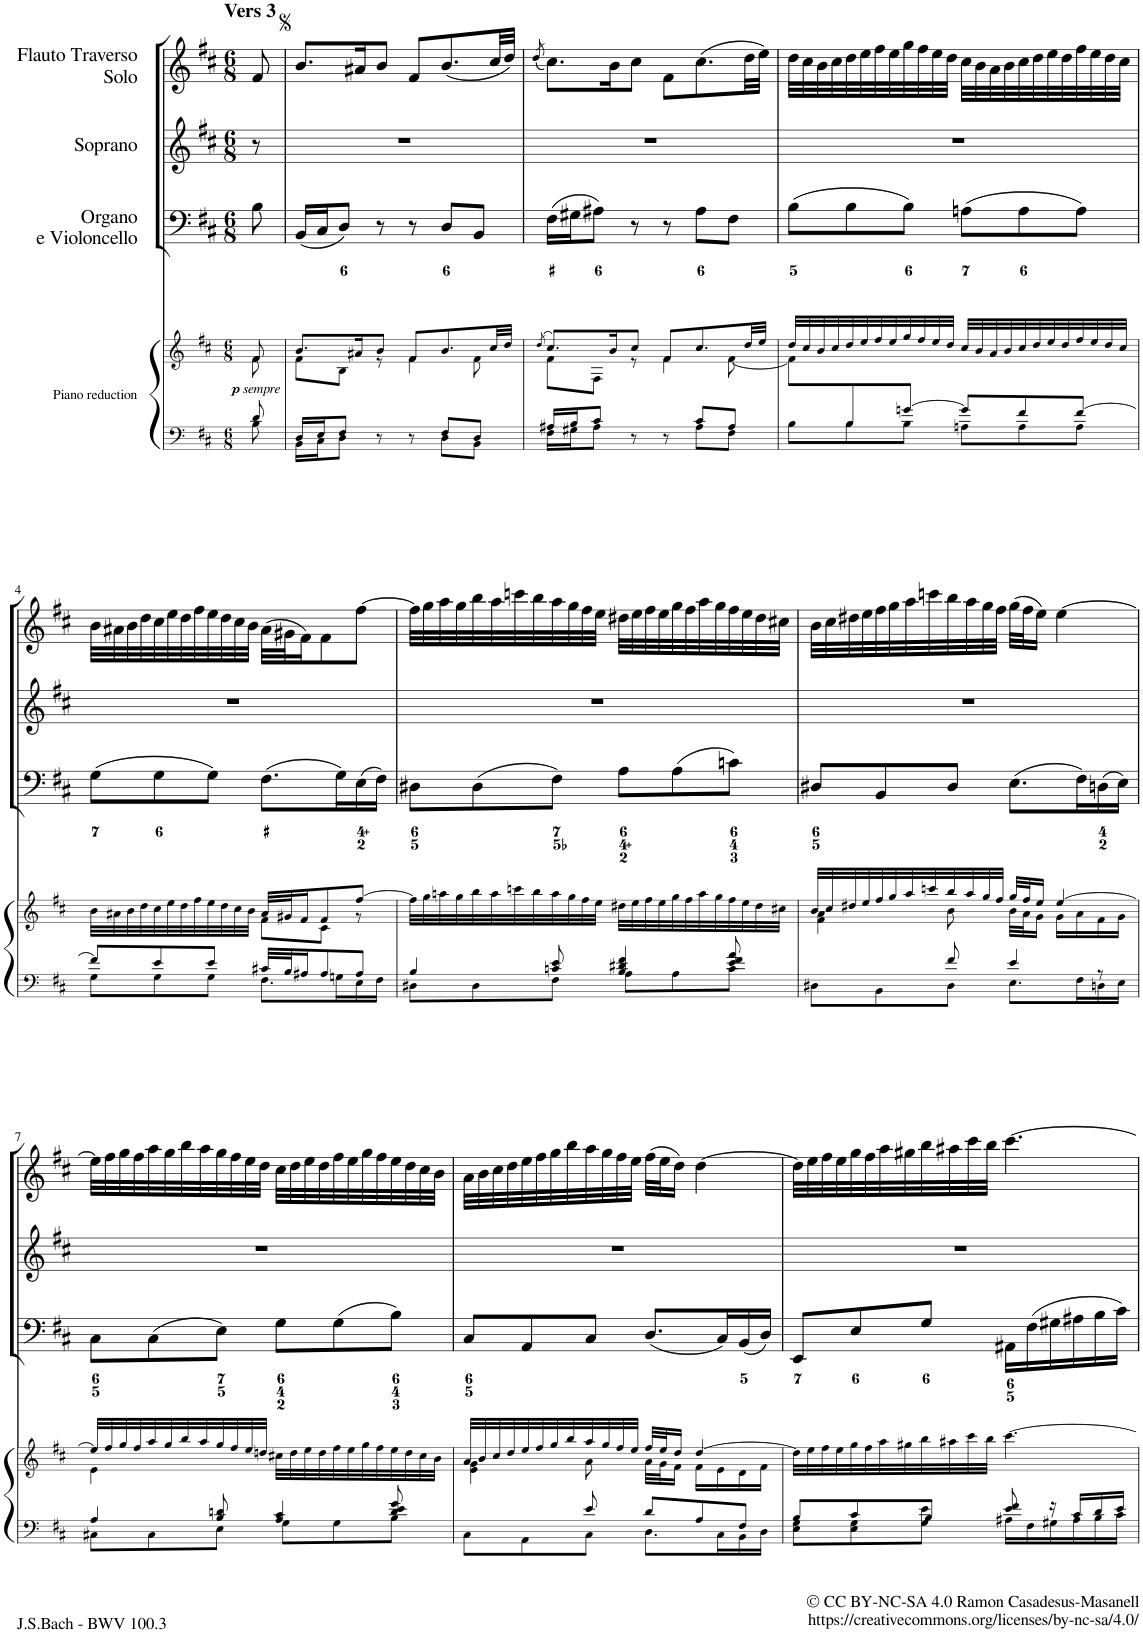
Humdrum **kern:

**kern	**kern	**kern	**kern	**kern
*part4	*part4	*part3	*part2	*part1
*staff5	*staff4	*staff3	*staff2	*staff1
*I"Piano reduction	*	*I"Organo e Violoncello	*I"Soprano	*I"Flauto Traverso Solo
*I'Pno	*	*	*	*I'Fl
*stria5	*stria5	*	*	*
*clefF4	*clefG2	*clefF4	*clefG2	*clefG2
*k[f#c#]	*k[f#c#]	*k[f#c#]	*k[f#c#]	*k[f#c#]
*M6/8	*M6/8	*M6/8	*M6/8	*M6/8
=	=	=	=	=
*^	*^	*	*	*
!	!	!	!	!	!	!LO:TX:a:B:t=Vers 3
!	!	!LO:TX:b:t=sempre	!	!	!	!
8d/	8B\	8f#/	8f#\	8B\	8r	8f#/
=1	=1	=1	=1	=1	=1	=1
16D/LL	16BB\LL	8.b/L	8f#\L	(16BB/LL	2.r	8.b/L
16E/J	16C#\J	.	.	16C#/J	.	.
8F#/J	8D\J	.	8B\J	8D/J)	.	.
.	.	16a#X/K	.	.	.	16a#X/K
8r	8ryy	8b/J	8r	8r	.	8b/J
8r	8ryy	8f#/L	4f#\	8r	.	8f#/L
8F#/L	8D\L	8.b/	.	8D/L	.	(8.b/
8D/J	8BB\J	.	8f#\	8BB/J	.	.
.	.	32cc#/LL	.	.	.	32cc#/LL
.	.	32dd/JJJ	.	.	.	32dd/JJJ)
=2	=2	=2	=2	=2	=2	=2
.	.	(8qdd/	.	.	.	(8qdd/
16A#X/LL	16F#\LL	8.cc#/L)	8f#\L	(16F#\LL	2.r	8.cc#\L)
16B/J	16G#X\J	.	.	16G#X\J	.	.
8c#/J	8A#\J	.	8F#\J	8A#X\J)	.	.
.	.	16b/K	.	.	.	16b\K
8r	8ryy	8cc#/J	8r	8r	.	8cc#\J
8r	8ryy	8f#/L	4f#\	8r	.	8f#\L
8c#/L	8A#\L	8.cc#/	.	8A#\L	.	(8.cc#\
8A#/J	8F#\J	.	[8f#\	8F#\J	.	.
.	.	32dd/LL	.	.	.	32dd\LL
.	.	32ee/JJJ	.	.	.	32ee\JJJ)
=3	=3	=3	=3	=3	=3	=3
8ryy	8B\L	32dd/LLL	8f#\L]	(8B\L	2.r	32dd\LLL
.	.	32cc#/	.	.	.	32cc#\
.	.	32b/	.	.	.	32b\
.	.	32cc#/	.	.	.	32cc#\
8B/	8B\	32dd/	2ryy	8B\	.	32dd\
.	.	32ee/	.	.	.	32ee\
.	.	32ff#/	.	.	.	32ff#\
.	.	32ee/	.	.	.	32ee\
[8gn/J	8B\J	32gg/	.	8B\J)	.	32gg\
.	.	32ff#/	.	.	.	32ff#\
.	.	32ee/	.	.	.	32ee\
.	.	32dd/JJJ	.	.	.	32dd\JJJ
8g/L]	8An\L	32cc#/LLL	.	(8An\L	.	32cc#\LLL
.	.	32b/	.	.	.	32b\
.	.	32a/	.	.	.	32a\
.	.	32b/	.	.	.	32b\
8f#/	8A\	32cc#/	.	8A\	.	32cc#\
.	.	32dd/	.	.	.	32dd\
.	.	32ee/	.	.	.	32ee\
.	.	32dd/	.	.	.	32dd\
[8f#/J	8A\J	32ff#/	8ryy	8A\J)	.	32ff#\
.	.	32ee/	.	.	.	32ee\
.	.	32dd/	.	.	.	32dd\
.	.	32cc#/JJJ	.	.	.	32cc#\JJJ
!!LO:LB:g=z
=4	=4	=4	=4	=4	=4	=4
8f#/L]	8G\L	32b\LLL	4.ryy	(8G\L	2.r	32b\LLL
.	.	32a#X\	.	.	.	32a#X\
.	.	32b\	.	.	.	32b\
.	.	32dd\	.	.	.	32dd\
8e/	8G\	32cc#\	.	8G\	.	32cc#\
.	.	32ee\	.	.	.	32ee\
.	.	32dd\	.	.	.	32dd\
.	.	32ff#\	.	.	.	32ff#\
8e/J	8G\J	32ee\	.	8G\J)	.	32ee\
.	.	32dd\	.	.	.	32dd\
.	.	32cc#\	.	.	.	32cc#\
.	.	32b\JJJ	.	.	.	32b\JJJ
32c#X/LLL	8.F#\L	32a#/LLL	8f#\L	(8.F#\L	.	(32a#\LLL
32B/J	.	32g#X/J	.	.	.	32g#X\J
16A#X/J	.	16f#/J	.	.	.	16f#\J)
8A#/	.	8f#/	8c#\J	.	.	8f#\
.	16Gn\L	.	.	16G\L)	.	.
8A#/J	16E\	[8ff#/J	8r	(16E\	.	[8ff#\J
.	16F#\JJ	.	.	16F#\JJ)	.	.
*	*	*v	*v	*	*	*
=5	=5	=5	=5	=5	=5
4B/	8D#X\L	32ff#\LLL]	8D#X\L	2.r	32ff#\LLL]
.	.	32gg\	.	.	32gg\
.	.	32aan\	.	.	32aa\
.	.	32gg\	.	.	32gg\
.	8D#\	32bb\	(8D#\	.	32bb\
.	.	32aa\	.	.	32aa\
.	.	32cccn\	.	.	32cccn\
.	.	32bb\	.	.	32bb\
8cn/ 8e/	8F#\J	32aa\	8F#\J)	.	32aa\
.	.	32gg\	.	.	32gg\
.	.	32ff#\	.	.	32ff#\
.	.	32ee\JJJ	.	.	32ee\JJJ
4B/ 4d#X/ 4f#/	8A\L	32dd#X\LLL	8A\L	.	32dd#X\LLL
.	.	32ee\	.	.	32ee\
.	.	32ff#\	.	.	32ff#\
.	.	32ee\	.	.	32ee\
.	8A\	32gg\	(8A\	.	32gg\
.	.	32ff#\	.	.	32ff#\
.	.	32aa\	.	.	32aa\
.	.	32gg\	.	.	32gg\
8e/ 8f#/ 8a/	8c\J	32ff#\	8cn\J)	.	32ff#\
.	.	32ee\	.	.	32ee\
.	.	32dd#\	.	.	32dd#\
.	.	32cc#X\JJJ	.	.	32cc#X\JJJ
=6	=6	=6	=6	=6	=6
*	*	*^	*	*	*
4ryy	8D#X\L	32b/LLL	4f#\ 4a\	8D#X/L	2.r	32b\LLL
.	.	32cc#/	.	.	.	32cc#\
.	.	32dd#X/	.	.	.	32dd#X\
.	.	32ee/	.	.	.	32ee\
.	8BB\	32ff#/	.	8BB/	.	32ff#\
.	.	32gg/	.	.	.	32gg\
.	.	32aa/	.	.	.	32aa\
.	.	32cccn/	.	.	.	32cccn\
8f#/	8D#\J	32bb/	8b\	8D#/J	.	32bb\
.	.	32aa/	.	.	.	32aa\
.	.	32gg/	.	.	.	32gg\
.	.	32ff#/JJJ	.	.	.	32ff#\JJJ
4e/	8.E\L	32gg/LLL	32b\LLL	(8.E\L	.	(32gg\LLL
.	.	32ff#/J	32a\J	.	.	32ff#\J
.	.	16ee/JJ	16g\JJ	.	.	16ee\JJ)
.	.	[4ee/	16g\LL	.	.	[4ee\
.	16F#\L	.	16a\	16F#\L)	.	.
8r	16Dn\	.	16f#\	(16Dn\	.	.
.	16E\JJ	.	16g\JJ	16E\JJ)	.	.
!!LO:LB:g=z
=7	=7	=7	=7	=7	=7	=7
4A/	8C#X\L	32ee/LLL]	4e\	8C#\L	2.r	32ee\LLL]
.	.	32ff#/	.	.	.	32ff#\
.	.	32gg/	.	.	.	32gg\
.	.	32ff#/	.	.	.	32ff#\
.	8C#\	32aa/	.	(8C#\	.	32aa\
.	.	32gg/	.	.	.	32gg\
.	.	32bb/	.	.	.	32bb\
.	.	32aa/	.	.	.	32aa\
8B/ 8dn/	8E\J	32gg/	2ryy	8E\J)	.	32gg\
.	.	32ff#/	.	.	.	32ff#\
.	.	32ee/	.	.	.	32ee\
.	.	32ddn/JJJ	.	.	.	32dd\JJJ
4A/ 4c#/	8G\L	32cc#X\LLL	.	8G\L	.	32cc#\LLL
.	.	32dd\	.	.	.	32dd\
.	.	32ee\	.	.	.	32ee\
.	.	32dd\	.	.	.	32dd\
.	8G\	32ff#\	.	(8G\	.	32ff#\
.	.	32ee\	.	.	.	32ee\
.	.	32gg\	.	.	.	32gg\
.	.	32ff#\	.	.	.	32ff#\
8d/ 8e/ 8g/	8B\J	32ee\	.	8B\J)	.	32ee\
.	.	32dd\	.	.	.	32dd\
.	.	32cc#\	.	.	.	32cc#\
.	.	32b\JJJ	.	.	.	32b\JJJ
=8	=8	=8	=8	=8	=8	=8
4ryy	8C#\L	32a/LLL	4e\ 4g\	8C#/L	2.r	32a\LLL
.	.	32b/	.	.	.	32b\
.	.	32cc#/	.	.	.	32cc#\
.	.	32dd/	.	.	.	32dd\
.	8AA\	32ee/	.	8AA/	.	32ee\
.	.	32ff#/	.	.	.	32ff#\
.	.	32gg/	.	.	.	32gg\
.	.	32bb/	.	.	.	32bb\
8e/	8C#\J	32aa/	8a\	8C#/J	.	32aa\
.	.	32gg/	.	.	.	32gg\
.	.	32ff#/	.	.	.	32ff#\
.	.	32ee/JJJ	.	.	.	32ee\JJJ
8d/L	8.D\L	32ff#/LLL	32a\LLL	(8.D/L	.	(32ff#\LLL
.	.	32ee/J	32g\J	.	.	32ee\J
.	.	16dd/JJ	16f#\JJ	.	.	16dd\JJ)
8A/	.	[4dd/	16f#\LL	.	.	[4dd\
.	16C#\L	.	16e\	16C#/L)	.	.
8F#/J	16BB\	.	16d\	(16BB/	.	.
.	16D\JJ	.	16f#\JJ	16D/JJ)	.	.
*	*	*v	*v	*	*	*
=9	=9	=9	=9	=9	=9
8B/L	8E\ 8G\L	32dd\LLL]	8EE/L	2.r	32dd\LLL]
.	.	32ee\	.	.	32ee\
.	.	32ff#\	.	.	32ff#\
.	.	32ee\	.	.	32ee\
8c#/	8E\ 8G\	32gg\	8E/	.	32gg\
.	.	32ff#\	.	.	32ff#\
.	.	32aa\	.	.	32aa\
.	.	32gg#X\	.	.	32gg#X\
8B/J	8G\ 8e\J	32bb\	8G/J	.	32bb\
.	.	32aa#X\	.	.	32aa#X\
.	.	32ccc#\	.	.	32ccc#\
.	.	32bb\JJJ	.	.	32bb\JJJ
8e/ 8f#/	16A#X\LL	[4.ccc#\	16AA#X\LL	.	[4.ccc#\
.	16F#\	.	(16F#\	.	.
16r	16G#X\	.	16G#X\	.	.
16c#/LL	16A#\	.	16A#X\	.	.
16d/	16B\	.	16B\	.	.
16e/JJ	16c#\JJ	.	16c#\JJ)	.	.
*v	*v	*	*	*	*
=	=	=	=	=
*-	*-	*-	*-	*-
